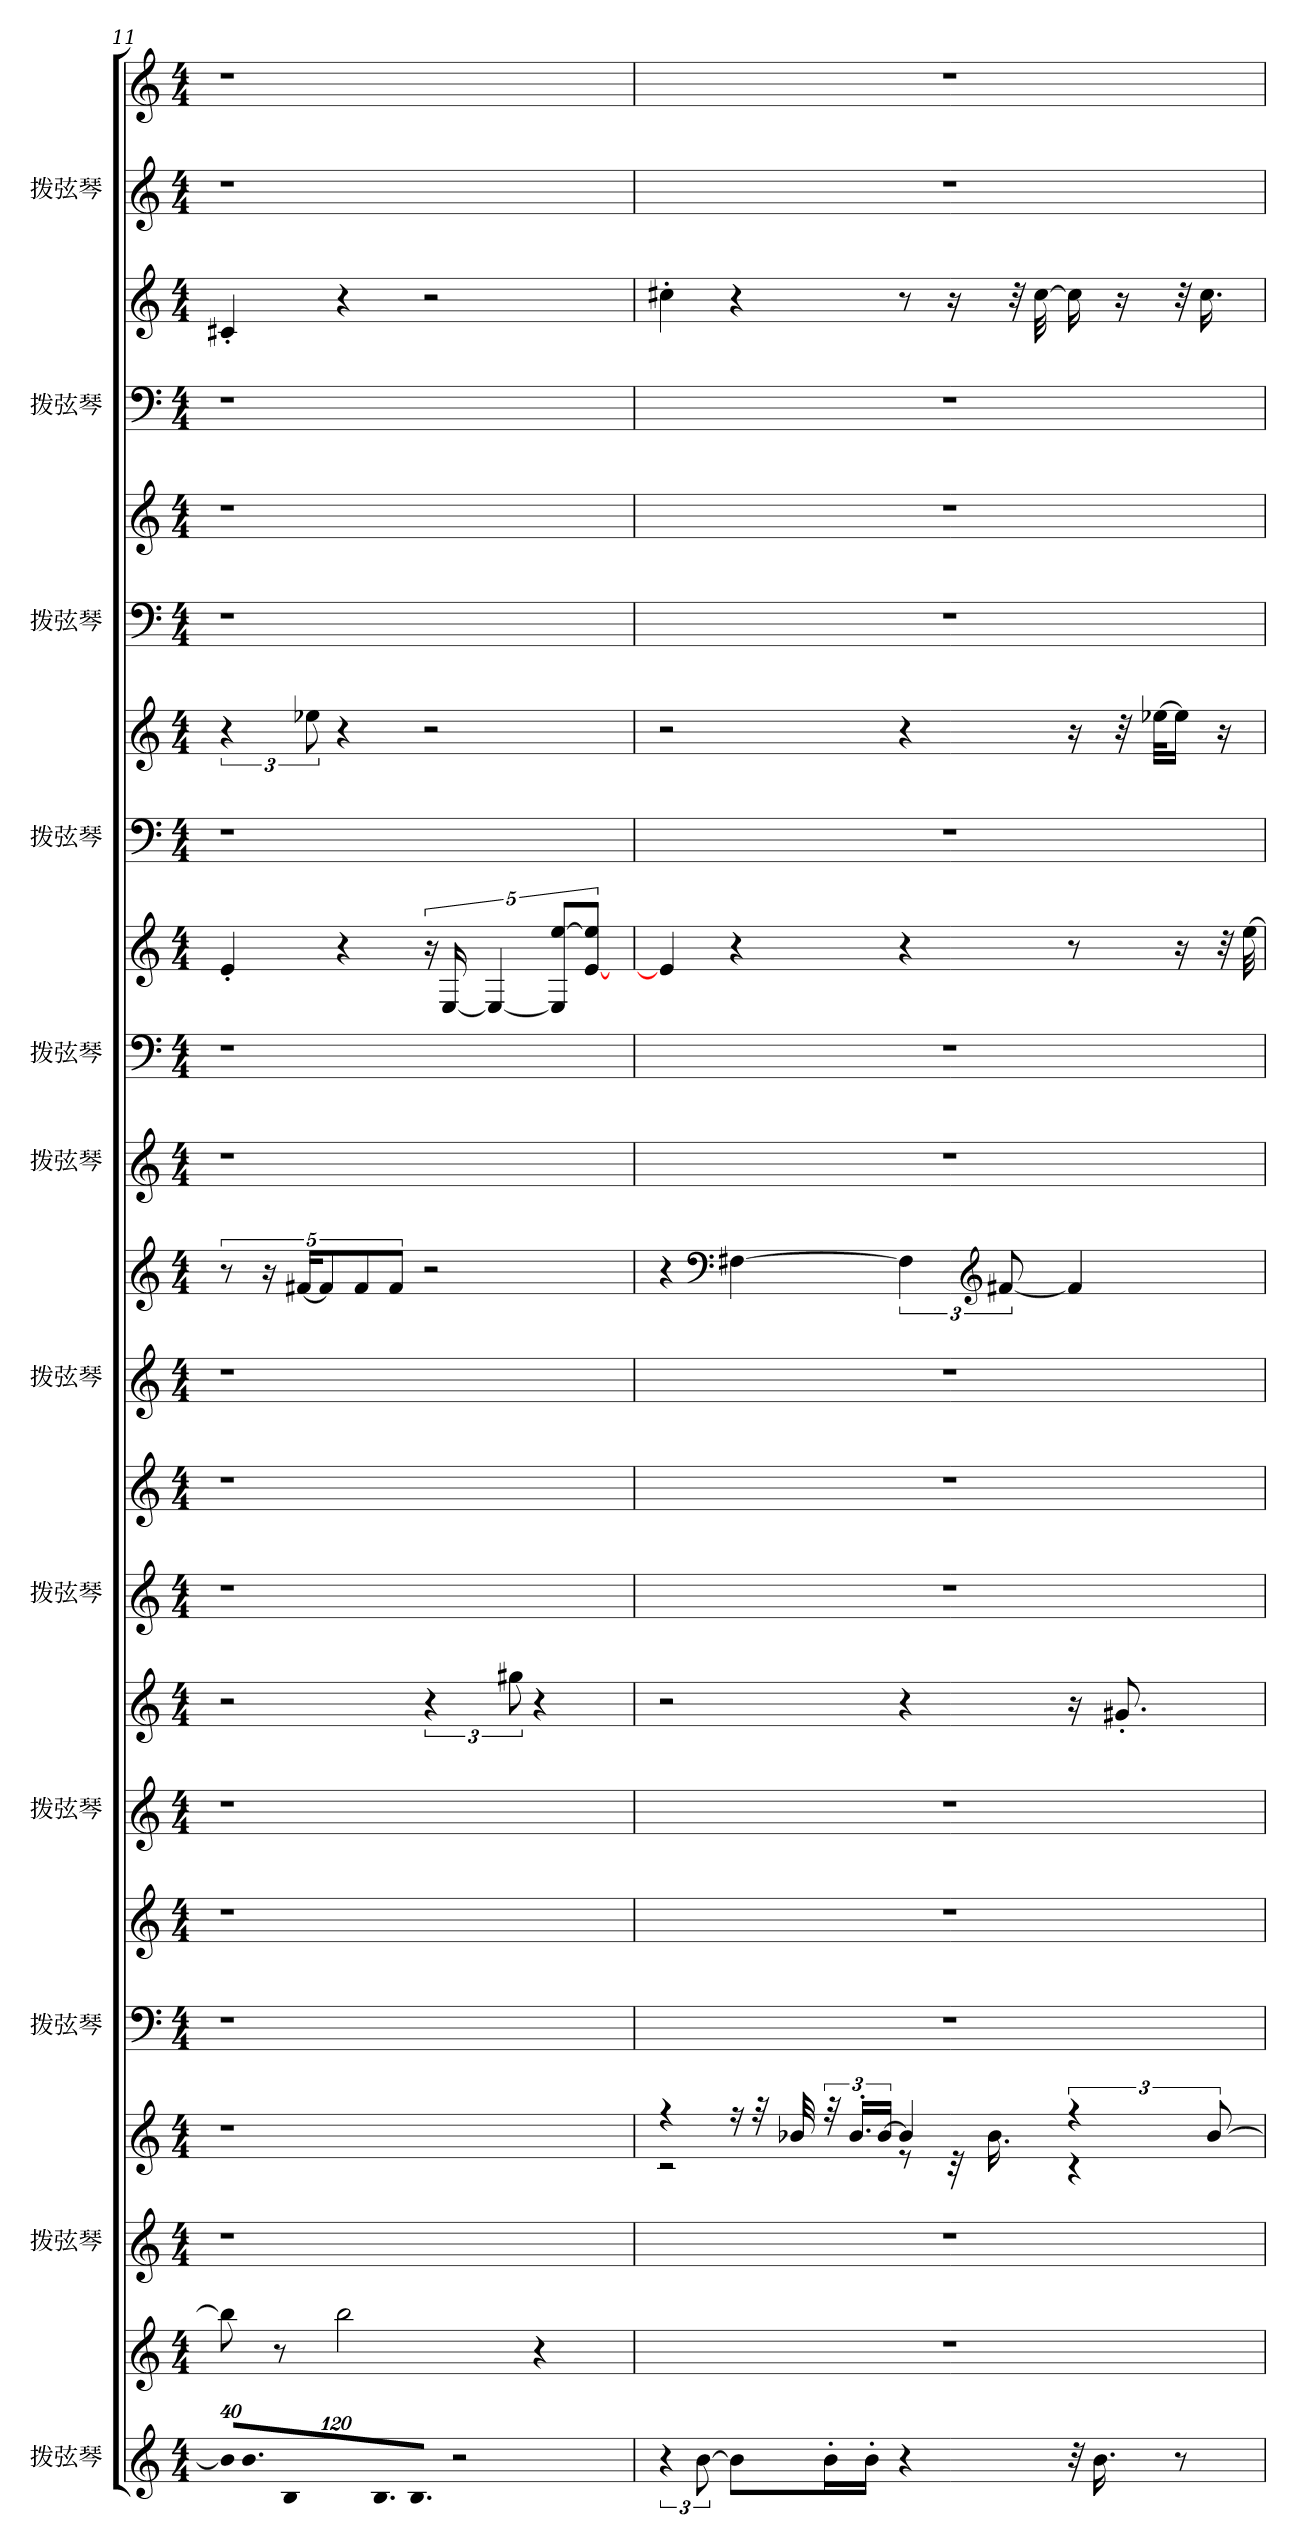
**kern	**kern	**kern	**kern	**kern	**kern	**kern	**kern	**kern	**kern	**kern	**kern	**kern	**kern	**kern	**kern	**kern	**kern	**kern	**kern	**kern	**kern	**kern
*part12	*part12	*part11	*part11	*part10	*part10	*part9	*part9	*part8	*part8	*part7	*part7	*part6	*part5	*part5	*part4	*part4	*part3	*part3	*part2	*part2	*part1	*part1
*staff23	*staff22	*staff21	*staff20	*staff19	*staff18	*staff17	*staff16	*staff15	*staff14	*staff13	*staff12	*staff11	*staff10	*staff9	*staff8	*staff7	*staff6	*staff5	*staff4	*staff3	*staff2	*staff1
*I"拨弦琴	*	*I"拨弦琴	*	*I"拨弦琴	*	*I"拨弦琴	*	*I"拨弦琴	*	*I"拨弦琴	*	*I"拨弦琴	*I"拨弦琴	*	*I"拨弦琴	*	*I"拨弦琴	*	*I"拨弦琴	*	*I"拨弦琴	*
!!LO:PB:g=z
*clefG2	*clefG2	*clefG2	*clefG2	*clefF4	*clefG2	*clefG2	*clefG2	*clefG2	*clefG2	*clefG2	*clefG2	*clefG2	*clefF4	*clefG2	*clefF4	*clefG2	*clefF4	*clefG2	*clefF4	*clefG2	*clefG2	*clefG2
*k[]	*k[]	*k[]	*k[]	*k[]	*k[]	*k[]	*k[]	*k[]	*k[]	*k[]	*k[]	*k[]	*k[]	*k[]	*k[]	*k[]	*k[]	*k[]	*k[]	*k[]	*k[]	*k[]
*M4/4	*M4/4	*M4/4	*M4/4	*M4/4	*M4/4	*M4/4	*M4/4	*M4/4	*M4/4	*M4/4	*M4/4	*M4/4	*M4/4	*M4/4	*M4/4	*M4/4	*M4/4	*M4/4	*M4/4	*M4/4	*M4/4	*M4/4
*Xbrackettup	*	*	*	*	*	*	*	*	*	*	*	*	*	*	*	*	*	*	*	*	*	*
=11	=11	=11	=11	=11	=11	=11	=11	=11	=11	=11	=11	=11	=11	=11	=11	=11	=11	=11	=11	=11	=11	=11
!LO:N:vis=32	!	!	!	!	!	!	!	!	!	!	!	!	!	!	!	!	!	!	!	!	!	!
640%23b/KLL]	8bb\]	1r	1r	1r	1r	1r	2r	1r	1r	1r	10r	1r	1r	4e'/	1r	6r	1r	1r	1r	4c#X'/	1r	1r
!LO:N:vis=16.	!	!	!	!	!	!	!	!	!	!	!	!	!	!	!	!	!	!	!	!	!	!
960%103b/J	.	.	.	.	.	.	.	.	.	.	.	.	.	.	.	.	.	.	.	.	.	.
.	.	.	.	.	.	.	.	.	.	.	20r	.	.	.	.	.	.	.	.	.	.	.
.	8r	.	.	.	.	.	.	.	.	.	.	.	.	.	.	.	.	.	.	.	.	.
!LO:N:vis=8	!	!	!	!	!	!	!	!	!	!	!	!	!	!	!	!	!	!	!	!	!	!
960%137B/	.	.	.	.	.	.	.	.	.	.	.	.	.	.	.	.	.	.	.	.	.	.
.	.	.	.	.	.	.	.	.	.	.	[20f#X/KL	.	.	.	.	.	.	.	.	.	.	.
.	.	.	.	.	.	.	.	.	.	.	.	.	.	.	.	12ee-X\	.	.	.	.	.	.
.	.	.	.	.	.	.	.	.	.	.	10f#/]	.	.	.	.	.	.	.	.	.	.	.
.	2bb\	.	.	.	.	.	.	.	.	.	.	.	.	4r	.	4r	.	.	.	4r	.	.
!LO:N:vis=16.	!	!	!	!	!	!	!	!	!	!	!	!	!	!	!	!	!	!	!	!	!	!
960%103B/L	.	.	.	.	.	.	.	.	.	.	.	.	.	.	.	.	.	.	.	.	.	.
.	.	.	.	.	.	.	.	.	.	.	10f#/	.	.	.	.	.	.	.	.	.	.	.
!LO:N:vis=16.	!	!	!	!	!	!	!	!	!	!	!	!	!	!	!	!	!	!	!	!	!	!
960%103B/JJ	.	.	.	.	.	.	.	.	.	.	.	.	.	.	.	.	.	.	.	.	.	.
.	.	.	.	.	.	.	.	.	.	.	10f#/J	.	.	.	.	.	.	.	.	.	.	.
.	.	.	.	.	.	.	6r	.	.	.	2r	.	.	20r	.	2r	.	.	.	2r	.	.
2r	.	.	.	.	.	.	.	.	.	.	.	.	.	.	.	.	.	.	.	.	.	.
.	.	.	.	.	.	.	.	.	.	.	.	.	.	[20E/	.	.	.	.	.	.	.	.
.	.	.	.	.	.	.	.	.	.	.	.	.	.	5E/_	.	.	.	.	.	.	.	.
.	.	.	.	.	.	.	12gg#X\	.	.	.	.	.	.	.	.	.	.	.	.	.	.	.
.	4r	.	.	.	.	.	4r	.	.	.	.	.	.	.	.	.	.	.	.	.	.	.
.	.	.	.	.	.	.	.	.	.	.	.	.	.	10E/] [10ee/L	.	.	.	.	.	.	.	.
.	.	.	.	.	.	.	.	.	.	.	.	.	.	[10e/ 10ee/]J	.	.	.	.	.	.	.	.
.	1920ryy	1920ryy	1920ryy	1920ryy	1920ryy	1920ryy	1920ryy	1920ryy	1920ryy	1920ryy	1920ryy	1920ryy	1920ryy	1920ryy	1920ryy	1920ryy	1920ryy	1920ryy	1920ryy	1920ryy	1920ryy	1920ryy
=12	=12	=12	=12	=12	=12	=12	=12	=12	=12	=12	=12	=12	=12	=12	=12	=12	=12	=12	=12	=12	=12	=12
*brackettup	*	*	*	*	*	*	*	*	*	*	*	*	*	*	*	*	*	*	*	*	*	*
*	*	*	*^	*	*	*	*	*	*	*	*	*	*	*	*	*	*	*	*	*	*	*
6r	1r	1r	4r	2r	1r	1r	1r	2r	1r	1r	1r	4r	1r	1r	4e/]	1r	2r	1r	1r	1r	4cc#X'\	1r	1r
[12b\	.	.	.	.	.	.	.	.	.	.	.	.	.	.	.	.	.	.	.	.	.	.	.
*	*	*	*	*	*	*	*	*	*	*	*	*clefF4	*	*	*	*	*	*	*	*	*	*	*
8b\L]	.	.	16r	.	.	.	.	.	.	.	.	[4F#X\	.	.	4r	.	.	.	.	.	4r	.	.
.	.	.	32r	.	.	.	.	.	.	.	.	.	.	.	.	.	.	.	.	.	.	.	.
.	.	.	32b-X/	.	.	.	.	.	.	.	.	.	.	.	.	.	.	.	.	.	.	.	.
16b'\L	.	.	48r	.	.	.	.	.	.	.	.	.	.	.	.	.	.	.	.	.	.	.	.
.	.	.	24.b-'/LL	.	.	.	.	.	.	.	.	.	.	.	.	.	.	.	.	.	.	.	.
16b'\JJ	.	.	.	.	.	.	.	.	.	.	.	.	.	.	.	.	.	.	.	.	.	.	.
.	.	.	[24b-/JJ	.	.	.	.	.	.	.	.	.	.	.	.	.	.	.	.	.	.	.	.
4r	.	.	4b-/]	8r	.	.	.	4r	.	.	.	6F#\]	.	.	4r	.	4r	.	.	.	8r	.	.
.	.	.	.	32r	.	.	.	.	.	.	.	.	.	.	.	.	.	.	.	.	16r	.	.
.	.	.	.	16.b-\	.	.	.	.	.	.	.	.	.	.	.	.	.	.	.	.	.	.	.
*	*	*	*	*	*	*	*	*	*	*	*	*clefG2	*	*	*	*	*	*	*	*	*	*	*
.	.	.	.	.	.	.	.	.	.	.	.	[12f#X/	.	.	.	.	.	.	.	.	.	.	.
.	.	.	.	.	.	.	.	.	.	.	.	.	.	.	.	.	.	.	.	.	32r	.	.
.	.	.	.	.	.	.	.	.	.	.	.	.	.	.	.	.	.	.	.	.	[32cc#\	.	.
32r	.	.	6r	4r	.	.	.	16r	.	.	.	4f#/]	.	.	8r	.	16r	.	.	.	16cc#\]	.	.
16.b\	.	.	.	.	.	.	.	.	.	.	.	.	.	.	.	.	.	.	.	.	.	.	.
.	.	.	.	.	.	.	.	8.g#X'/	.	.	.	.	.	.	.	.	32r	.	.	.	16r	.	.
.	.	.	.	.	.	.	.	.	.	.	.	.	.	.	.	.	[32ee-X\KLL	.	.	.	.	.	.
8r	.	.	.	.	.	.	.	.	.	.	.	.	.	.	16r	.	16ee-\JJ]	.	.	.	32r	.	.
.	.	.	.	.	.	.	.	.	.	.	.	.	.	.	.	.	.	.	.	.	16.cc#\	.	.
.	.	.	[12b-/	.	.	.	.	.	.	.	.	.	.	.	.	.	.	.	.	.	.	.	.
.	.	.	.	.	.	.	.	.	.	.	.	.	.	.	32r	.	16r	.	.	.	.	.	.
.	.	.	.	.	.	.	.	.	.	.	.	.	.	.	[32ee\	.	.	.	.	.	.	.	.
*	*	*	*v	*v	*	*	*	*	*	*	*	*	*	*	*	*	*	*	*	*	*	*	*
=	=	=	=	=	=	=	=	=	=	=	=	=	=	=	=	=	=	=	=	=	=	=
*-	*-	*-	*-	*-	*-	*-	*-	*-	*-	*-	*-	*-	*-	*-	*-	*-	*-	*-	*-	*-	*-	*-
